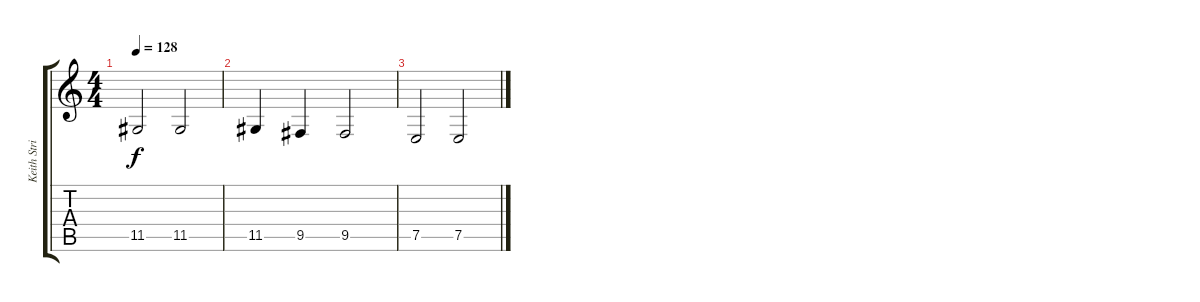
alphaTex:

\track ("Keith Strickland (vox)" "Keith Stri") {instrument lead6voice}
\staff {score tabs}
\tuning (E4 B3 G3 D3 A2 E2) {hide}
\ts (4 4)
\tempo 128
\clef g2
\ks c
11.5.2{dy f} 11.5.2 |
11.5.4 9.5.4 9.5.2 |
7.5.2 7.5.2
